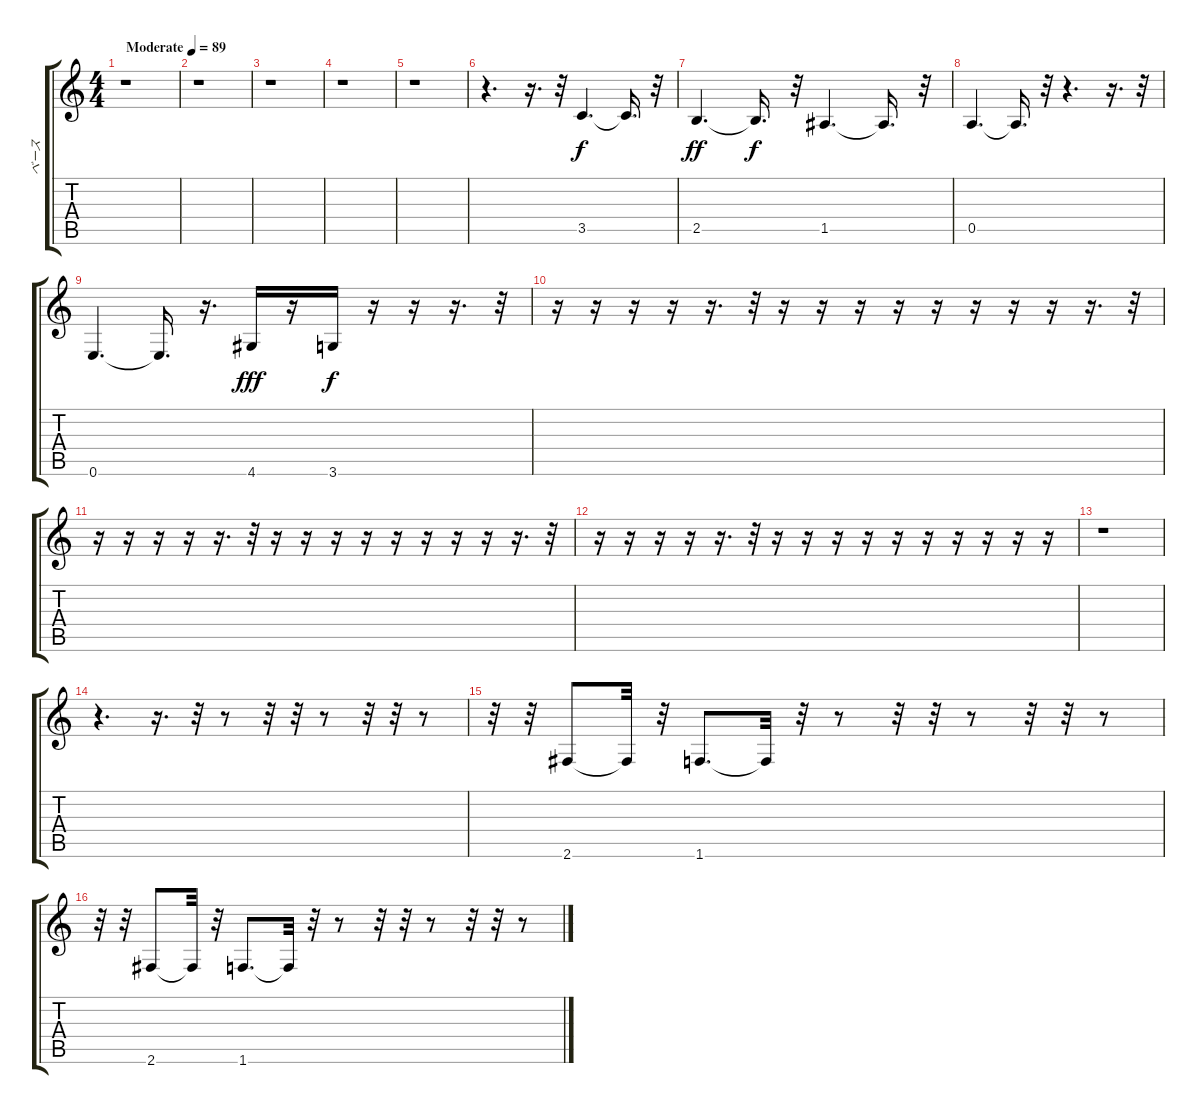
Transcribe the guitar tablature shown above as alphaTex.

\track ("ベース" "ベース") {instrument electricbassfinger}
\staff {score tabs}
\tuning (E4 B3 G3 D3 A2 E2) {hide}
\ts (4 4)
\tempo (89 "Moderate")
\clef g2
\ks c
r.1{dy f instrument electricbassfinger} |
r.1 |
r.1 |
r.1 |
r.1 |
r.4{d} r.16{d} r.32 3.5.4{d} 3.5{t}.16{d} r.32 |
2.5.4{d dy ff} 2.5{t}.16{d dy f} r.32 1.5.4{d} 1.5{t}.16{d} r.32 |
0.5.4{d} 0.5{t}.16{d} r.32 r.4{d} r.16{d} r.32 |
0.6.4{d} 0.6{t}.16{d} r.16{d} 4.6.16{dy fff} r.16 3.6.16{dy f} r.16 r.16 r.16{d} r.32 |
r.16 r.16 r.16 r.16 r.16{d} r.32 r.16 r.16 r.16 r.16 r.16 r.16 r.16 r.16 r.16{d} r.32 |
r.16 r.16 r.16 r.16 r.16{d} r.32 r.16 r.16 r.16 r.16 r.16 r.16 r.16 r.16 r.16{d} r.32 |
r.16 r.16 r.16 r.16 r.16{d} r.32 r.16 r.16 r.16 r.16 r.16 r.16 r.16 r.16 r.16 r.16 |
r.1 |
r.4{d} r.16{d} r.32 r.8 r.32 r.32 r.8 r.32 r.32 r.8 |
r.32 r.32 2.6.8 2.6{t}.32 r.32 1.6.8{d} 1.6{t}.32 r.32 r.8 r.32 r.32 r.8 r.32 r.32 r.8 |
r.32 r.32 2.6.8 2.6{t}.32 r.32 1.6.8{d} 1.6{t}.32 r.32 r.8 r.32 r.32 r.8 r.32 r.32 r.8
